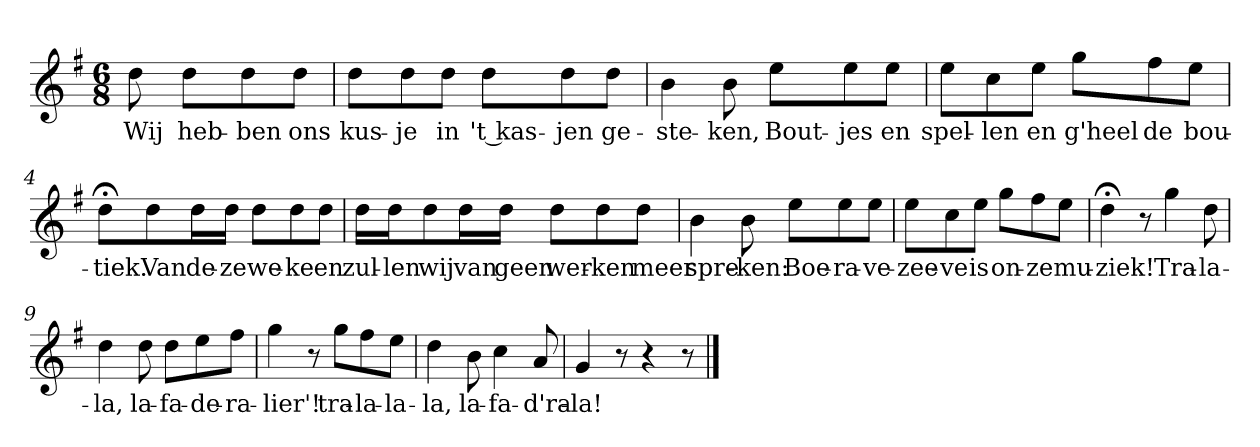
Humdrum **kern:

**kern	**text
*part1	*part1
*staff1	*staff1
*clefG2	*
*k[f#]	*
*G:	*
*M6/8	*
*MM120	*
=	=
8dd	Wij
8dd\L	heb-
8dd\	-ben
8dd\J	ons
=1	=1
8dd\L	kus-
8dd\	-je
8dd\J	in
8dd\L	't kas-
8dd\	-jen
8dd\J	ge-
=2	=2
4b	-ste-
8b	-ken,
8ee\L	Bout-
8ee\	-jes
8ee\J	en
=3	=3
8ee\L	spel-
8cc\	-len
8ee\J	en
8gg\L	g'heel
8ff#\	de
8ee\J	bou-
=4	=4
8dd;<\L	-tiek.
8dd\	Van
16dd\L	de-
16dd\JJ	-ze
8dd\L	we-
8dd\	-ke
8dd\J	en
=5	=5
16dd\LL	zul-
16dd\J	-len
8dd\	wij
16dd\L	van
16dd\JJ	geen
8dd\L	wer-
8dd\	-ken
8dd\J	meer
=6	=6
4b	spre-
8b	-ken:
8ee\L	Boe-
8ee\	-ra-
8ee\J	-ve-
=7	=7
8ee\L	-zee-
8cc\	-ve
8ee\J	is
8gg\L	on-
8ff#\	-ze
8ee\J	mu-
=8	=8
4dd;<	-ziek!
8r	.
4gg	Tra-
8dd	-la-
=9	=9
4dd	-la,
8dd	la-
8dd\L	-fa-
8ee\	-de-
8ff#\J	-ra-
=10	=10
4gg	-lier'!
8r	.
8gg\L	tra-
8ff#\	-la-
8ee\J	-la-
=11	=11
4dd	-la,
8b	la-
4cc	-fa-
8a	-d'ra-
=12	=12
4g	-la!
8r	.
4r	.
8r	.
==	==
*-	*-
